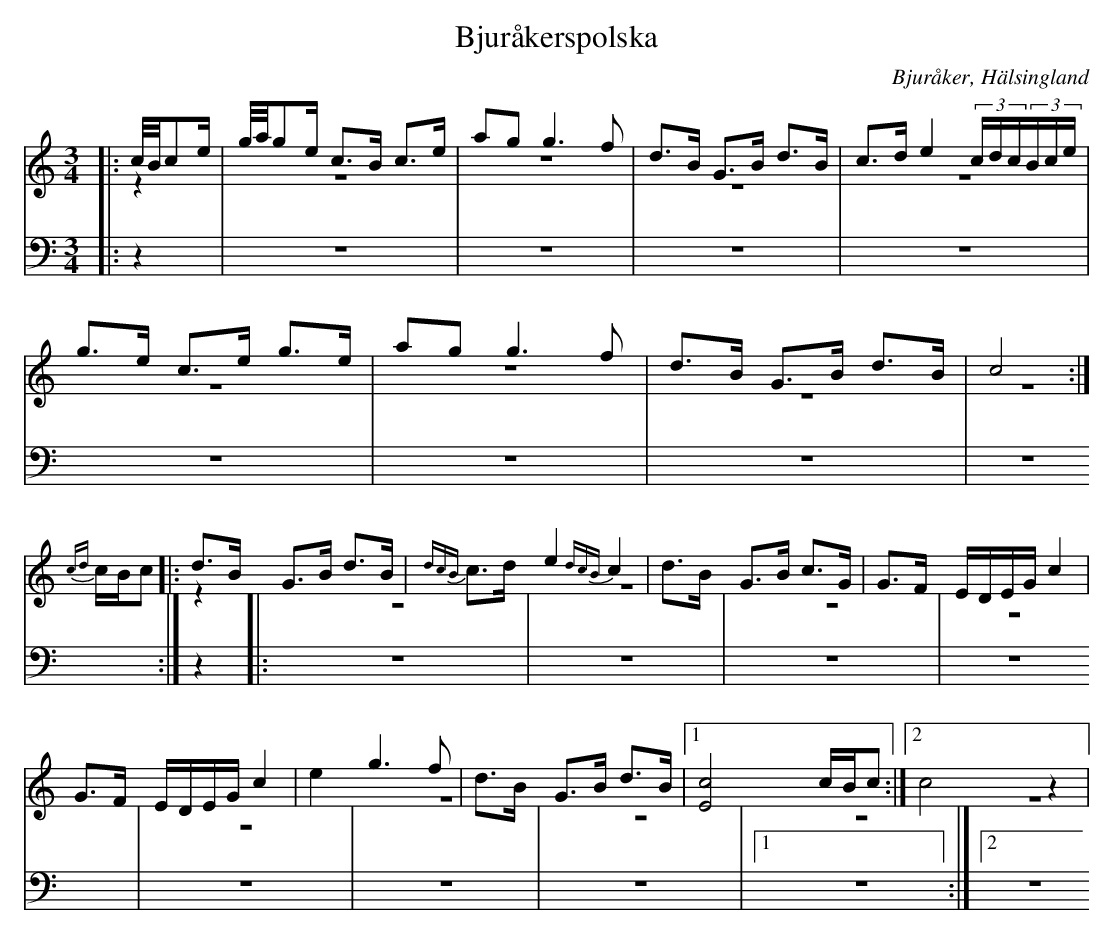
X:1
T: Bjuråkerspolska
O: Bjuråker, Hälsingland
M: 3/4
L: 1/8
K: C
V:1
V:2 merge
V:3
V:4 merge
V:1
|:c//B//ce/|g//a//ge/ c>B c>e|ag g3 f|d>B G>B d>B|c>d e2 (3c/d/c/(3B/c/e/|
g>e c>e g>e|ag g3 f|d>B G>B d>B|c4:|
{cd}c/B/c |:d>B G>B d>B|{dcB}c>d e2 {dcB}c2|d>B G>B c>G|G>F E/D/E/G/ c2|
G>F E/D/E/G/ c2|e2 g3 f|d>B G>B d>B|1 [E4c4] c/B/c:|2 c4 z2|
V:2
|:z2|z6|z6|z6|z6|
z6|z6|z6|z6:|
z2|:z6|z6|z6|z6|
 z6|z6|z6|1z6:|2 z6|
V:3 clef=bass
|:z2|z6|z6|z6|z6|
z6|z6|z6|z6:|
z2|:z6|z6|z6|z6|
 z6|z6|z6|1z6:|2 z6|
